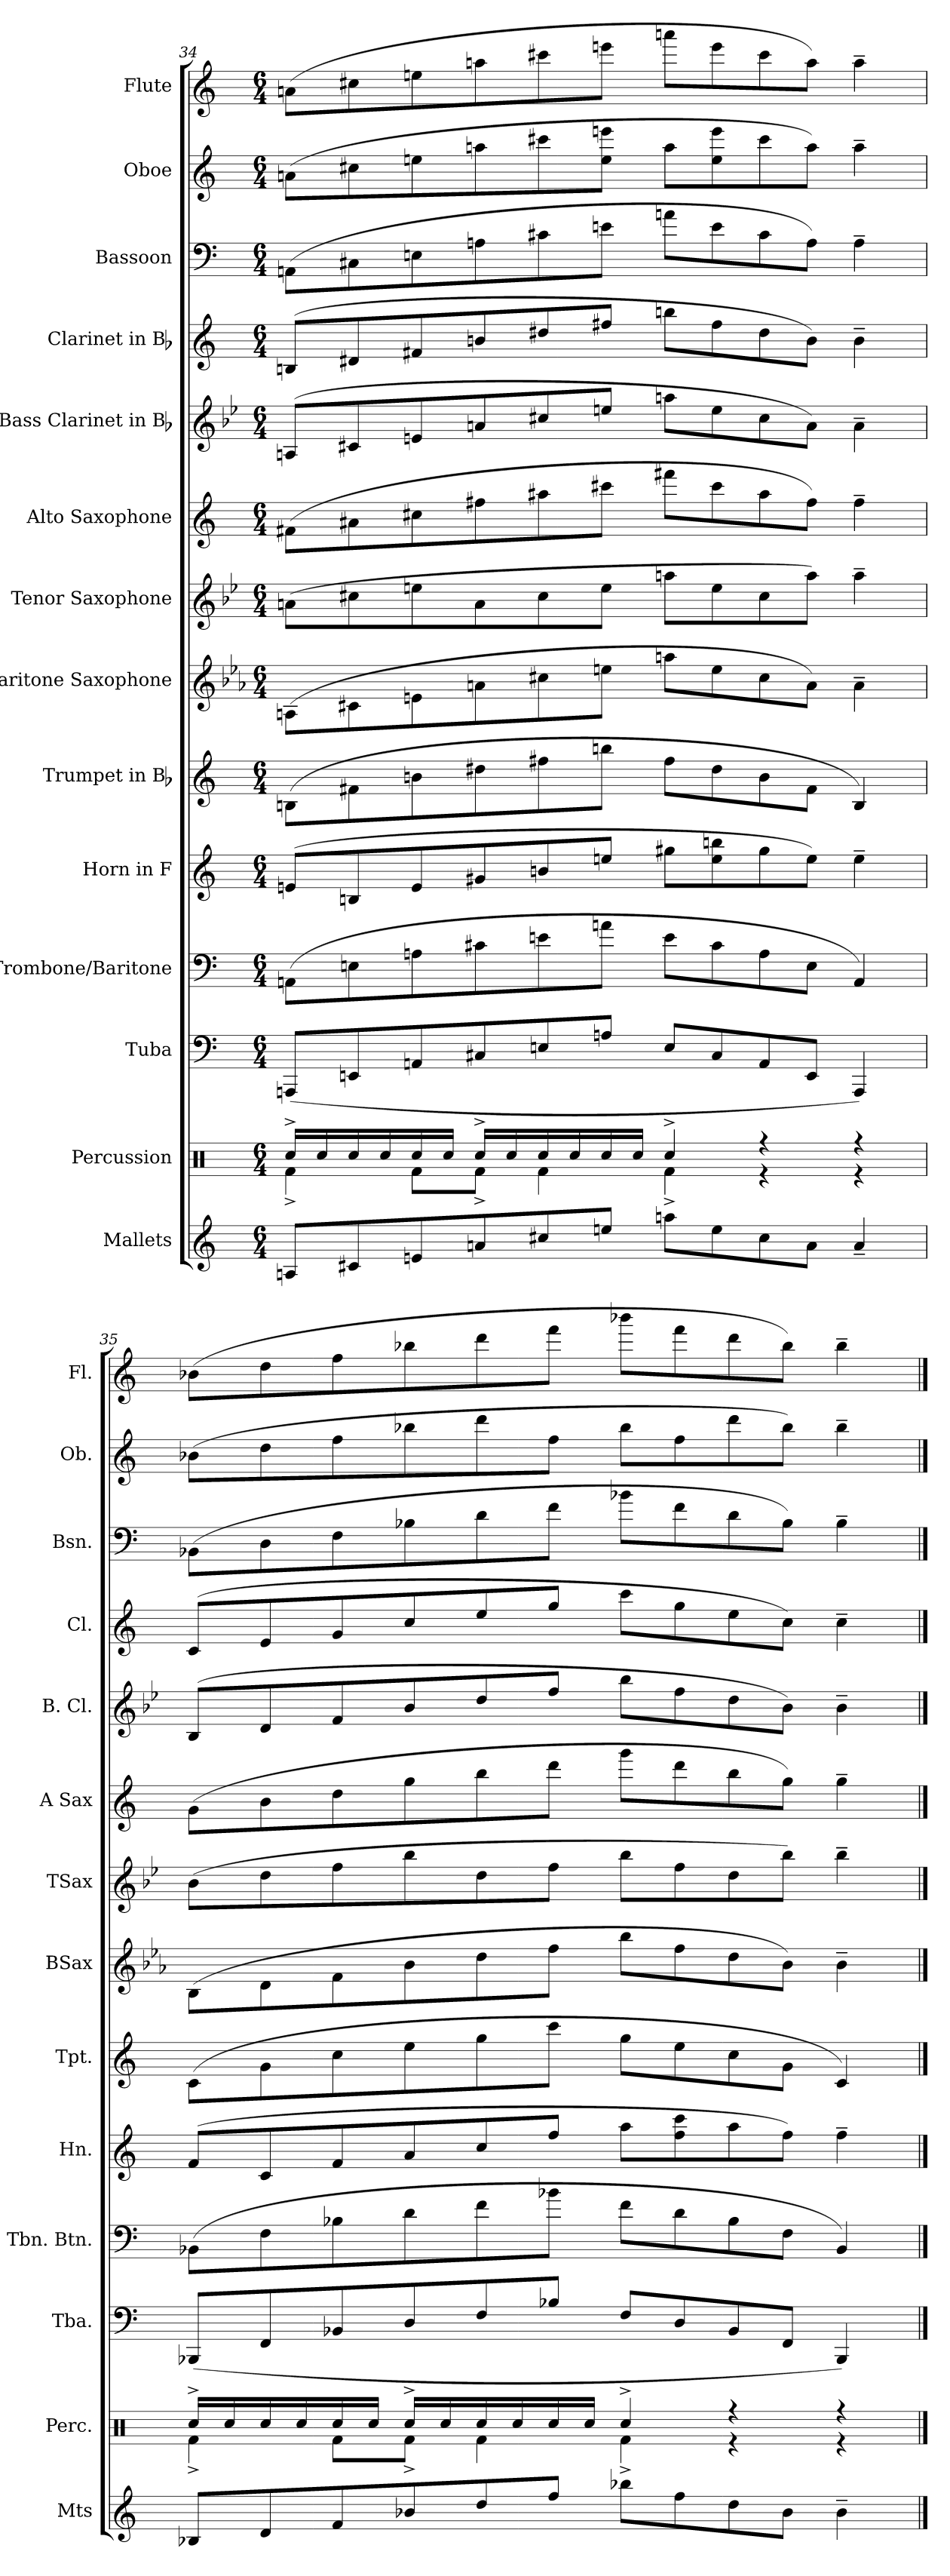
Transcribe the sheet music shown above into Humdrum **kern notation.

**kern	**kern	**kern	**kern	**kern	**kern	**kern	**kern	**kern	**kern	**kern	**kern	**kern	**kern
*part14	*part13	*part12	*part11	*part10	*part9	*part8	*part7	*part6	*part5	*part4	*part3	*part2	*part1
*staff14	*staff13	*staff12	*staff11	*staff10	*staff9	*staff8	*staff7	*staff6	*staff5	*staff4	*staff3	*staff2	*staff1
*I"Mallets	*I"Percussion	*I"Tuba	*I"Trombone/Baritone	*I"Horn in F	*I"Trumpet in Bb	*I"Baritone Saxophone	*I"Tenor Saxophone	*I"Alto Saxophone	*I"Bass Clarinet in Bb	*I"Clarinet in Bb	*I"Bassoon	*I"Oboe	*I"Flute
*I'Mts	*I'Perc.	*I'Tba.	*I'Tbn. Btn.	*I'Hn.	*I'Tpt.	*I'BSax	*I'TSax	*I'A Sax	*I'B. Cl.	*I'Cl.	*I'Bsn.	*I'Ob.	*I'Fl.
*clefG2	*clefX	*clefF4	*clefF4	*clefG2	*clefG2	*clefG2	*clefG2	*clefG2	*clefG2	*clefG2	*clefF4	*clefG2	*clefG2
*	*	*	*	*ITrd4c7	*ITrd1c2	*ITrd12c21	*ITrd8c14	*ITrd5c9	*ITrd8c14	*ITrd1c2	*	*	*
*k[]	*k[]	*k[]	*k[]	*k[b-]	*k[b-e-]	*k[b-e-a-]	*k[b-e-]	*k[b-e-a-]	*k[b-e-]	*k[b-e-]	*k[]	*k[]	*k[]
*M6/4	*M6/4	*M6/4	*M6/4	*M6/4	*M6/4	*M6/4	*M6/4	*M6/4	*M6/4	*M6/4	*M6/4	*M6/4	*M6/4
=34	=34	=34	=34	=34	=34	=34	=34	=34	=34	=34	=34	=34	=34
*	*^	*	*	*	*	*	*	*	*	*	*	*	*
8Ani/L	16Rcc^i/LL	4Rf^i\	(8AAAni/L	(8AAni\L	(8Ani/L	(8Ani\L	(8AAni\L	(8Ani\L	(8Ani\L	(8AAni/L	(8Ani/L	(8AAni\L	(8ani\L	(8ani\L
.	16Rcci/	.	.	.	.	.	.	.	.	.	.	.	.	.
8c#Xi/	16Rcci/	.	8EEni/	8Eni\	8Eni/	8eni\	8C#Xi\	8c#Xi\	8c#Xi\	8C#Xi/	8c#Xi/	8C#Xi\	8cc#Xi\	8cc#Xi\
.	16Rcci/	.	.	.	.	.	.	.	.	.	.	.	.	.
8eni/	16Rcci/	8Rfi\L	8AAni/	8Ani\	8Ai/	8ani\	8Eni\	8eni\	8eni\	8Eni/	8eni/	8Eni\	8eeni\	8eeni\
.	16Rcci/JJ	.	.	.	.	.	.	.	.	.	.	.	.	.
8ani/	16Rcc^i/LL	8Rf^i\J	8C#Xi/	8c#Xi\	8c#Xi/	8cc#Xi\	8Ani\	8Ai\	8ani\	8Ani/	8ani/	8Ani\	8aani\	8aani\
.	16Rcci/	.	.	.	.	.	.	.	.	.	.	.	.	.
8cc#Xi/	16Rcci/	4Rfi\	8Eni/	8eni\	8eni/	8eeni\	8c#Xi\	8c#i\	8cc#Xi\	8c#Xi/	8cc#Xi/	8c#Xi\	8ccc#Xi\	8ccc#Xi\
.	16Rcci/	.	.	.	.	.	.	.	.	.	.	.	.	.
8eeni/J	16Rcci/	.	8Ani/J	8ani\J	8ani/J	8aani\J	8eni\J	8ei\J	8eeni\J	8eni/J	8eeni/J	8eni\J	8eei\ 8eeeniJ	8eeeni\J
.	16Rcci/JJ	.	.	.	.	.	.	.	.	.	.	.	.	.
8aani\L	4Rcc^i/	4Rf^i\	8Ei/L	8ei\L	8cc#Xi\L	8eei\L	8ani\L	8ani\L	8aani\L	8ani\L	8aani\L	8ani\L	8aai\L	8aaani\L
8eei\	.	.	8C#i/	8c#i\	8ai\ 8eeni	8cc#i\	8ei\	8ei\	8eei\	8ei\	8eei\	8ei\	8eei\ 8eeei	8eeei\
8cc#i\	4r	4r	8AAi/	8Ai\	8cc#i\	8ai\	8c#i\	8c#i\	8cc#i\	8c#i\	8cc#i\	8c#i\	8ccc#i\	8ccc#i\
8ai\J	.	.	8EEi/J	8Ei\J	8ai\J)	8ei\J	8Ai\J)	8ai\J)	8ai\J)	8Ai\J)	8ai\J)	8Ai\J)	8aai\J)	8aai\J)
4a~i/	4r	4r	4AAAi/)	4AAi/)	4a~i\	4Ai/)	4A~i\	4a~i\	4a~i\	4A~i\	4a~i\	4A~i\	4aa~i\	4aa~i\
=35	=35	=35	=35	=35	=35	=35	=35	=35	=35	=35	=35	=35	=35	=35
8B-Xi/L	16Rcc^i/LL	4Rf^i\	(8BBB-Xi/L	(8BB-Xi\L	(8B-i/L	(8B-i\L	(8BB-i\L	(8B-i\L	(8B-i\L	(8BB-i/L	(8B-i/L	(8BB-Xi\L	(8b-Xi\L	(8b-Xi\L
.	16Rcci/	.	.	.	.	.	.	.	.	.	.	.	.	.
8di/	16Rcci/	.	8FFi/	8Fi\	8Fi/	8fi\	8Di\	8di\	8di\	8Di/	8di/	8Di\	8ddi\	8ddi\
.	16Rcci/	.	.	.	.	.	.	.	.	.	.	.	.	.
8fi/	16Rcci/	8Rfi\L	8BB-Xi/	8B-Xi\	8B-i/	8b-i\	8Fi\	8fi\	8fi\	8Fi/	8fi/	8Fi\	8ffi\	8ffi\
.	16Rcci/JJ	.	.	.	.	.	.	.	.	.	.	.	.	.
8b-Xi/	16Rcc^i/LL	8Rf^i\J	8Di/	8di\	8di/	8ddi\	8B-i\	8b-i\	8b-i\	8B-i/	8b-i/	8B-Xi\	8bb-Xi\	8bb-Xi\
.	16Rcci/	.	.	.	.	.	.	.	.	.	.	.	.	.
8ddi/	16Rcci/	4Rfi\	8Fi/	8fi\	8fi/	8ffi\	8di\	8di\	8ddi\	8di/	8ddi/	8di\	8dddi\	8dddi\
.	16Rcci/	.	.	.	.	.	.	.	.	.	.	.	.	.
8ffi/J	16Rcci/	.	8B-Xi/J	8b-Xi\J	8b-i/J	8bb-i\J	8fi\J	8fi\J	8ffi\J	8fi/J	8ffi/J	8fi\J	8ffi\J	8fffi\J
.	16Rcci/JJ	.	.	.	.	.	.	.	.	.	.	.	.	.
8bb-Xi\L	4Rcc^i/	4Rf^i\	8Fi/L	8fi\L	8ddi\L	8ffi\L	8b-i\L	8b-i\L	8bb-i\L	8b-i\L	8bb-i\L	8b-Xi\L	8bb-i\L	8bbb-Xi\L
8ffi\	.	.	8Di/	8di\	8b-i\ 8ffi	8ddi\	8fi\	8fi\	8ffi\	8fi\	8ffi\	8fi\	8ffi\	8fffi\
8ddi\	4r	4r	8BB-i/	8B-i\	8ddi\	8b-i\	8di\	8di\	8ddi\	8di\	8ddi\	8di\	8dddi\	8dddi\
8b-i\J	.	.	8FFi/J	8Fi\J	8b-i\J)	8fi\J	8B-i\J)	8b-i\J)	8b-i\J)	8B-i\J)	8b-i\J)	8B-i\J)	8bb-i\J)	8bb-i\J)
4b-~i\	4r	4r	4BBB-i/)	4BB-i/)	4b-~i\	4B-i/)	4B-~i\	4b-~i\	4b-~i\	4B-~i\	4b-~i\	4B-~i\	4bb-~i\	4bb-~i\
*	*v	*v	*	*	*	*	*	*	*	*	*	*	*	*
==	==	==	==	==	==	==	==	==	==	==	==	==	==
*-	*-	*-	*-	*-	*-	*-	*-	*-	*-	*-	*-	*-	*-
